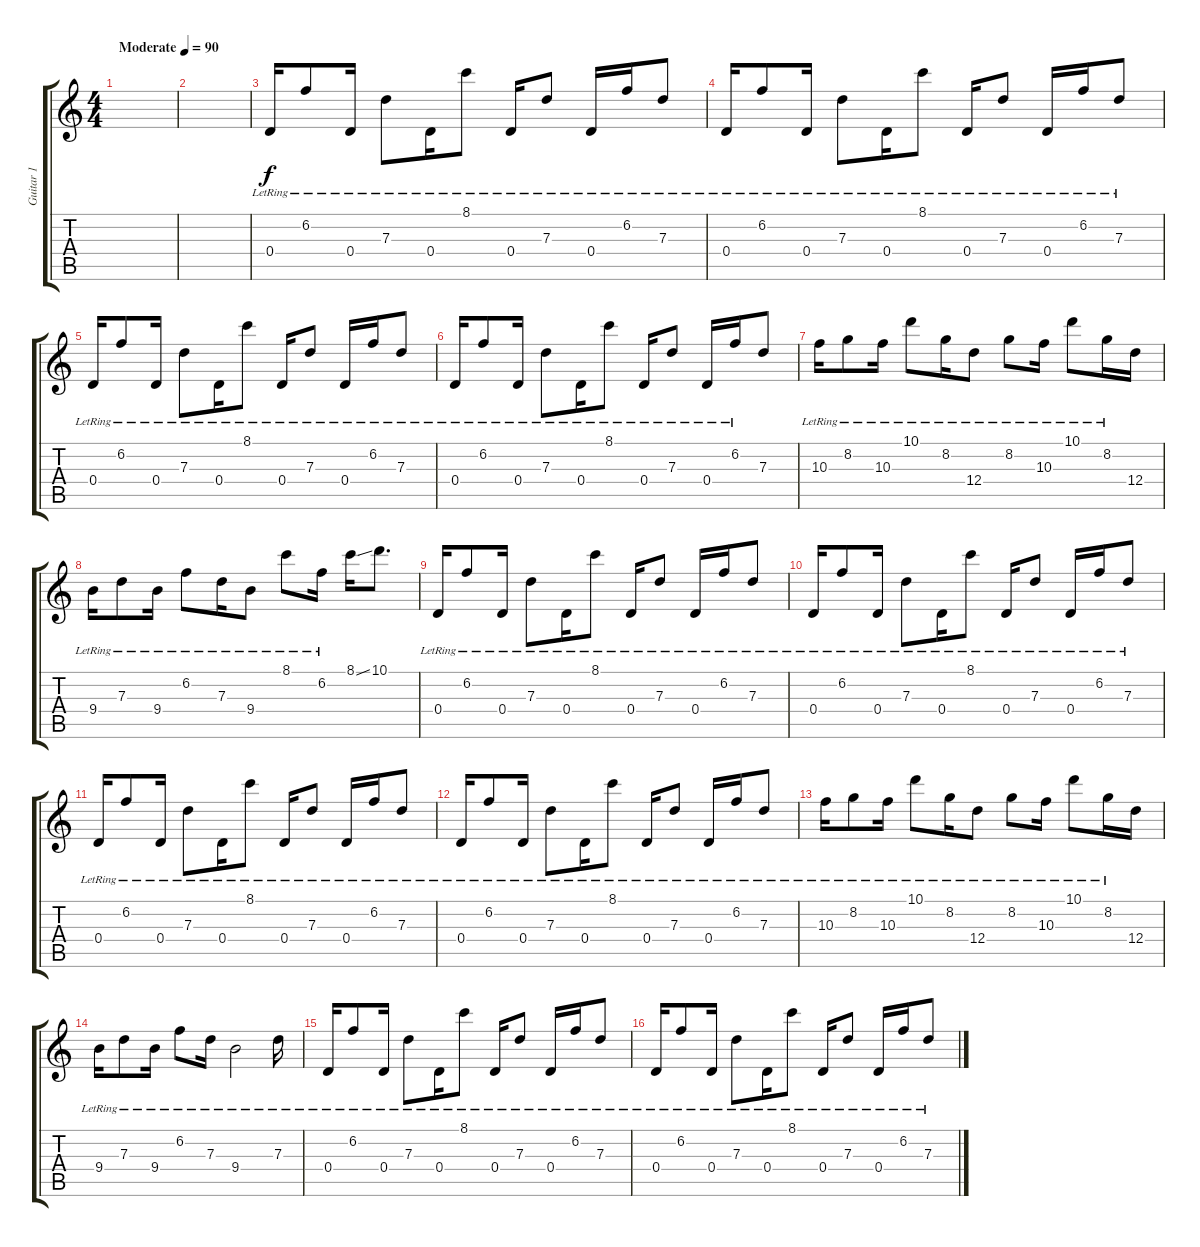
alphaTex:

\track ("Guitar 1" "Guitar 1") {instrument electricguitarclean}
\staff {score tabs}
\tuning (E4 B3 G3 D3 A2 D2) {hide}
\ts (4 4)
\tempo (90 "Moderate")
\clef g2
\ks c
|
|
0.4{lr}.16 6.2{lr}.8 0.4{lr}.16 7.3{lr}.8 0.4{lr}.16 8.1{lr}.8 0.4{lr}.16 7.3{lr}.8 0.4{lr}.16 6.2{lr}.16 7.3{lr}.8 |
0.4{lr}.16 6.2{lr}.8 0.4{lr}.16 7.3{lr}.8 0.4{lr}.16 8.1{lr}.8 0.4{lr}.16 7.3{lr}.8 0.4{lr}.16 6.2{lr}.16 7.3{lr}.8 |
0.4{lr}.16 6.2{lr}.8 0.4{lr}.16 7.3{lr}.8 0.4{lr}.16 8.1{lr}.8 0.4{lr}.16 7.3{lr}.8 0.4{lr}.16 6.2{lr}.16 7.3{lr}.8 |
0.4{lr}.16 6.2{lr}.8 0.4{lr}.16 7.3{lr}.8 0.4{lr}.16 8.1{lr}.8 0.4{lr}.16 7.3{lr}.8 0.4{lr}.16 6.2{lr}.16 7.3.8 |
10.3{lr}.16 8.2{lr}.8 10.3{lr}.16 10.1{lr}.8 8.2{lr}.16 12.4{lr}.8 8.2{lr}.8 10.3{lr}.16 10.1{lr}.8 8.2{lr}.16 12.4.16 |
9.4{lr}.16 7.3{lr}.8 9.4{lr}.16 6.2{lr}.8 7.3{lr}.16 9.4{lr}.8 8.1{lr}.8 6.2{lr}.16 8.1{ss}.16 10.1.8{d} |
0.4{lr}.16 6.2{lr}.8 0.4{lr}.16 7.3{lr}.8 0.4{lr}.16 8.1{lr}.8 0.4{lr}.16 7.3{lr}.8 0.4{lr}.16 6.2{lr}.16 7.3{lr}.8 |
0.4{lr}.16 6.2{lr}.8 0.4{lr}.16 7.3{lr}.8 0.4{lr}.16 8.1{lr}.8 0.4{lr}.16 7.3{lr}.8 0.4{lr}.16 6.2{lr}.16 7.3{lr}.8 |
0.4{lr}.16 6.2{lr}.8 0.4{lr}.16 7.3{lr}.8 0.4{lr}.16 8.1{lr}.8 0.4{lr}.16 7.3{lr}.8 0.4{lr}.16 6.2{lr}.16 7.3{lr}.8 |
0.4{lr}.16 6.2{lr}.8 0.4{lr}.16 7.3{lr}.8 0.4{lr}.16 8.1{lr}.8 0.4{lr}.16 7.3{lr}.8 0.4{lr}.16 6.2{lr}.16 7.3{lr}.8 |
10.3{lr}.16 8.2{lr}.8 10.3{lr}.16 10.1{lr}.8 8.2{lr}.16 12.4{lr}.8 8.2{lr}.8 10.3{lr}.16 10.1{lr}.8 8.2{lr}.16 12.4.16 |
9.4{lr}.16 7.3{lr}.8 9.4{lr}.16 6.2{lr}.8 7.3{lr}.16 9.4{lr}.2 7.3{lr}.16 |
0.4{lr}.16 6.2{lr}.8 0.4{lr}.16 7.3{lr}.8 0.4{lr}.16 8.1{lr}.8 0.4{lr}.16 7.3{lr}.8 0.4{lr}.16 6.2{lr}.16 7.3{lr}.8 |
0.4{lr}.16 6.2{lr}.8 0.4{lr}.16 7.3{lr}.8 0.4{lr}.16 8.1{lr}.8 0.4{lr}.16 7.3{lr}.8 0.4{lr}.16 6.2{lr}.16 7.3{lr}.8
